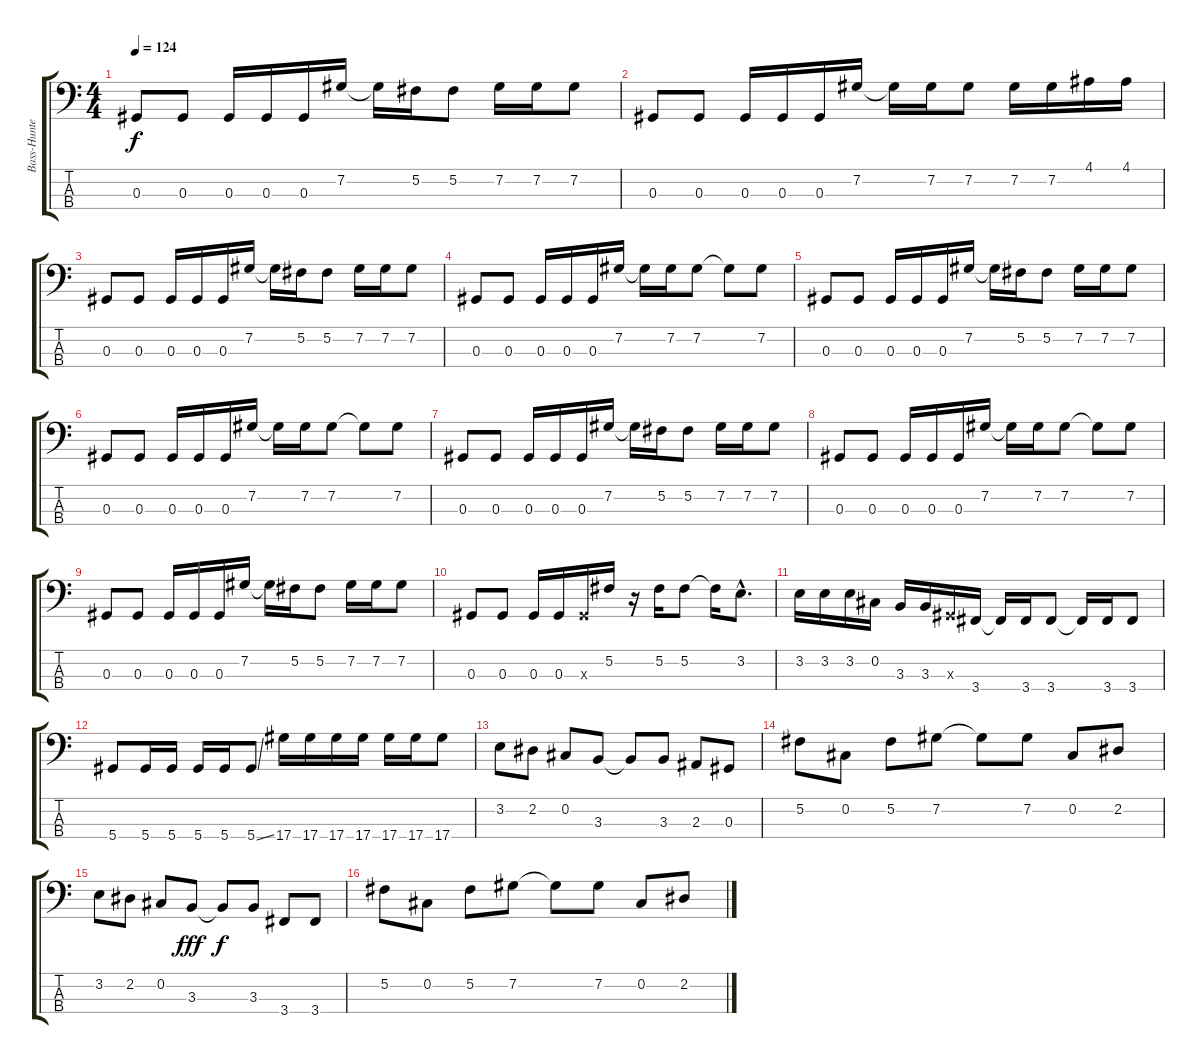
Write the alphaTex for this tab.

\track ("Bass-Hunter" "Bass-Hunte") {instrument electricbassfinger}
\staff {score tabs}
\tuning (Gb2 Db2 Ab1 Eb1) {hide}
\ts (4 4)
\tempo 124
\clef f4
\ks c
0.3.8{dy f} 0.3.8 0.3.16 0.3.16 0.3.16 7.2.16 7.2{t}.16 5.2.16 5.2.8 7.2.16 7.2.16 7.2.8 |
0.3.8 0.3.8 0.3.16 0.3.16 0.3.16 7.2.16 7.2{t}.16 7.2.16 7.2.8 7.2.16 7.2.16 4.1.16 4.1.16 |
0.3.8 0.3.8 0.3.16 0.3.16 0.3.16 7.2.16 7.2{t}.16 5.2.16 5.2.8 7.2.16 7.2.16 7.2.8 |
0.3.8 0.3.8 0.3.16 0.3.16 0.3.16 7.2.16 7.2{t}.16 7.2.16 7.2.8 7.2{t}.8 7.2.8 |
0.3.8 0.3.8 0.3.16 0.3.16 0.3.16 7.2.16 7.2{t}.16 5.2.16 5.2.8 7.2.16 7.2.16 7.2.8 |
0.3.8 0.3.8 0.3.16 0.3.16 0.3.16 7.2.16 7.2{t}.16 7.2.16 7.2.8 7.2{t}.8 7.2.8 |
0.3.8 0.3.8 0.3.16 0.3.16 0.3.16 7.2.16 7.2{t}.16 5.2.16 5.2.8 7.2.16 7.2.16 7.2.8 |
0.3.8 0.3.8 0.3.16 0.3.16 0.3.16 7.2.16 7.2{t}.16 7.2.16 7.2.8 7.2{t}.8 7.2.8 |
0.3.8 0.3.8 0.3.16 0.3.16 0.3.16 7.2.16 7.2{t}.16 5.2.16 5.2.8 7.2.16 7.2.16 7.2.8 |
0.3.8 0.3.8 0.3.16 0.3.16 0.3{x}.16 5.2.16 r.16 5.2.16 5.2.8 5.2{t}.16 3.2{hac}.8{d} |
3.2.16 3.2.16 3.2.16 0.2.16 3.3.16 3.3.16 0.3{x}.16 3.4.16 3.4{t}.16 3.4.16 3.4.8 3.4{t}.16 3.4.16 3.4.8 |
5.4.8 5.4.16 5.4.16 5.4.16 5.4.16 5.4{ss}.8 17.4.16 17.4.16 17.4.16 17.4.16 17.4.16 17.4.16 17.4.8 |
3.2.8 2.2.8 0.2.8 3.3.8 3.3{t}.8 3.3.8 2.3.8 0.3.8 |
5.2.8 0.2.8 5.2.8 7.2.8 7.2{t}.8 7.2.8 0.2.8 2.2.8 |
3.2.8 2.2.8 0.2.8 3.3.8{dy fff} 3.3{t}.8{dy f} 3.3.8 3.4.8 3.4.8 |
5.2.8 0.2.8 5.2.8 7.2.8 7.2{t}.8 7.2.8 0.2.8 2.2.8
